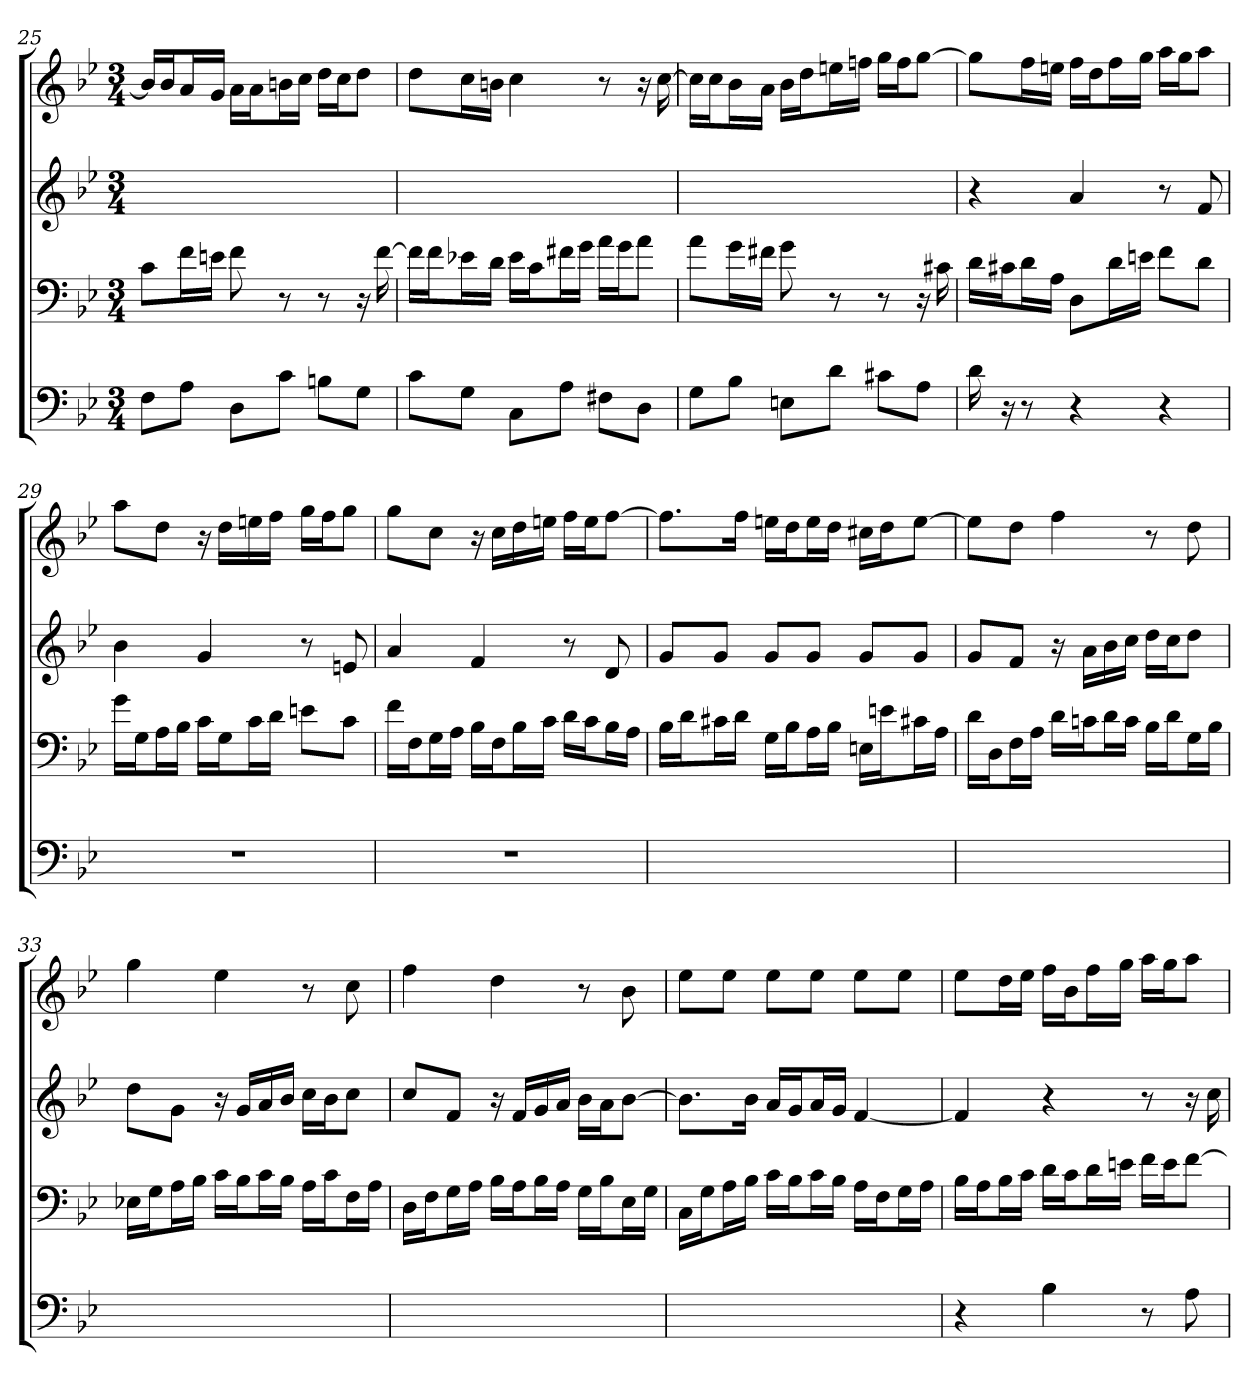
**kern	**kern	**kern	**kern
*part4	*part3	*part2	*part1
*staff4	*staff3	*staff2	*staff1
*clefF4	*clefF4	*clefG2	*clefG2
*k[b-e-]	*k[b-e-]	*k[b-e-]	*k[b-e-]
*M3/4	*M3/4	*M3/4	*M3/4
=25	=25	=25	=25
8F\L	8c\L	2.ryy	16b-/LL]
.	.	.	16b-/J
8A\J	16f\L	.	16a/L
.	16en\JJ	.	16g/JJ
8D\L	8f	.	16a\LL
.	.	.	16a\J
8c\J	8r	.	16bn\L
.	.	.	16cc\JJ
8Bn\L	8r	.	16dd\LL
.	.	.	16cc\J
8G\J	16r	.	8dd\J
.	[16f	.	.
=26	=26	=26	=26
8c\L	16f\LL]	2.ryy	8dd\L
.	16f\J	.	.
8G\J	16e-X\L	.	16cc\L
.	16d\JJ	.	16bn\JJ
8C\L	16e-\LL	.	4cc
.	16c\J	.	.
8A\J	16f#X\L	.	.
.	16g\JJ	.	.
8F#X\L	16a\LL	.	8r
.	16g\J	.	.
8D\J	8a\J	.	16r
.	.	.	[16cc
=27	=27	=27	=27
8G\L	8a\L	2.ryy	16cc\LL]
.	.	.	16cc\J
8B-\J	16g\L	.	16b-\L
.	16f#X\JJ	.	16a\JJ
8En\L	8g	.	16b-\LL
.	.	.	16dd\J
8d\J	8r	.	16een\L
.	.	.	16ffn\JJ
8c#X\L	8r	.	16gg\LL
.	.	.	16ff\J
8A\J	16r	.	[8gg\J
.	16c#X	.	.
=28	=28	=28	=28
16d	16d\LL	4r	8gg\L]
16r	16c#X\J	.	.
8r	16d\L	.	16ff\L
.	16A\JJ	.	16een\JJ
4r	8D\L	4a	16ff\LL
.	.	.	16dd\J
.	16d\L	.	16ff\L
.	16en\JJ	.	16gg\JJ
4r	8f\L	8r	16aa\LL
.	.	.	16gg\J
.	8d\J	8f	8aa\J
=29	=29	=29	=29
2.r	16g\LL	4b-	8aa\L
.	16G\J	.	.
.	16A\L	.	8dd\J
.	16B-\JJ	.	.
.	16c\LL	4g	16r
.	16G\J	.	16dd\LL
.	16c\L	.	16een\
.	16d\JJ	.	16ff\JJ
.	8en\L	8r	16gg\LL
.	.	.	16ff\J
.	8c\J	8en	8gg\J
=30	=30	=30	=30
2.r	16f\LL	4a	8gg\L
.	16F\J	.	.
.	16G\L	.	8cc\J
.	16A\JJ	.	.
.	16B-\LL	4f	16r
.	16F\J	.	16cc\LL
.	16B-\L	.	16dd\
.	16c\JJ	.	16een\JJ
.	16d\LL	8r	16ff\LL
.	16c\J	.	16ee\J
.	16B-\L	8d	[8ff\J
.	16A\JJ	.	.
=31	=31	=31	=31
2.ryy	16B-\LL	8g/L	8.ff\L]
.	16d\J	.	.
.	16c#X\L	8g/J	.
.	16d\JJ	.	16ff\Jk
.	16G\LL	8g/L	16een\LL
.	16B-\J	.	16dd\J
.	16A\L	8g/J	16ee\L
.	16B-\JJ	.	16dd\JJ
.	16En\LL	8g/L	16cc#X\LL
.	16en\J	.	16dd\J
.	16c#X\L	8g/J	[8ee\J
.	16A\JJ	.	.
=32	=32	=32	=32
2.ryy	16d\LL	8g/L	8ee\L]
.	16D\J	.	.
.	16F\L	8f/J	8dd\J
.	16A\JJ	.	.
.	16d\LL	16r	4ff
.	16cn\J	16a\LL	.
.	16d\L	16b-\	.
.	16c\JJ	16cc\JJ	.
.	16B-\LL	16dd\LL	8r
.	16d\J	16cc\J	.
.	16G\L	8dd\J	8dd
.	16B-\JJ	.	.
=33	=33	=33	=33
2.ryy	16E-X\LL	8dd\L	4gg
.	16G\J	.	.
.	16A\L	8g\J	.
.	16B-\JJ	.	.
.	16c\LL	16r	4ee-
.	16B-\J	16g/LL	.
.	16c\L	16a/	.
.	16B-\JJ	16b-/JJ	.
.	16A\LL	16cc\LL	8r
.	16c\J	16b-\J	.
.	16F\L	8cc\J	8cc
.	16A\JJ	.	.
=34	=34	=34	=34
2.ryy	16D\LL	8cc/L	4ff
.	16F\J	.	.
.	16G\L	8f/J	.
.	16A\JJ	.	.
.	16B-\LL	16r	4dd
.	16A\J	16f/LL	.
.	16B-\L	16g/	.
.	16A\JJ	16a/JJ	.
.	16G\LL	16b-\LL	8r
.	16B-\J	16a\J	.
.	16E-\L	[8b-\J	8b-
.	16G\JJ	.	.
=35	=35	=35	=35
2.ryy	16C\LL	8.b-\L]	8ee-\L
.	16G\J	.	.
.	16A\L	.	8ee-\J
.	16B-\JJ	16b-\Jk	.
.	16c\LL	16a/LL	8ee-\L
.	16B-\J	16g/J	.
.	16c\L	16a/L	8ee-\J
.	16B-\JJ	16g/JJ	.
.	16A\LL	[4f	8ee-\L
.	16F\J	.	.
.	16G\L	.	8ee-\J
.	16A\JJ	.	.
=36	=36	=36	=36
4r	16B-\LL	4f]	8ee-\L
.	16A\J	.	.
.	16B-\L	.	16dd\L
.	16c\JJ	.	16ee-\JJ
4B-	16d\LL	4r	16ff\LL
.	16c\J	.	16b-\J
.	16d\L	.	16ff\L
.	16en\JJ	.	16gg\JJ
8r	16f\LL	8r	16aa\LL
.	16e\J	.	16gg\J
8A	[8f\J	16r	8aa\J
.	.	16cc	.
=	=	=	=
*-	*-	*-	*-
